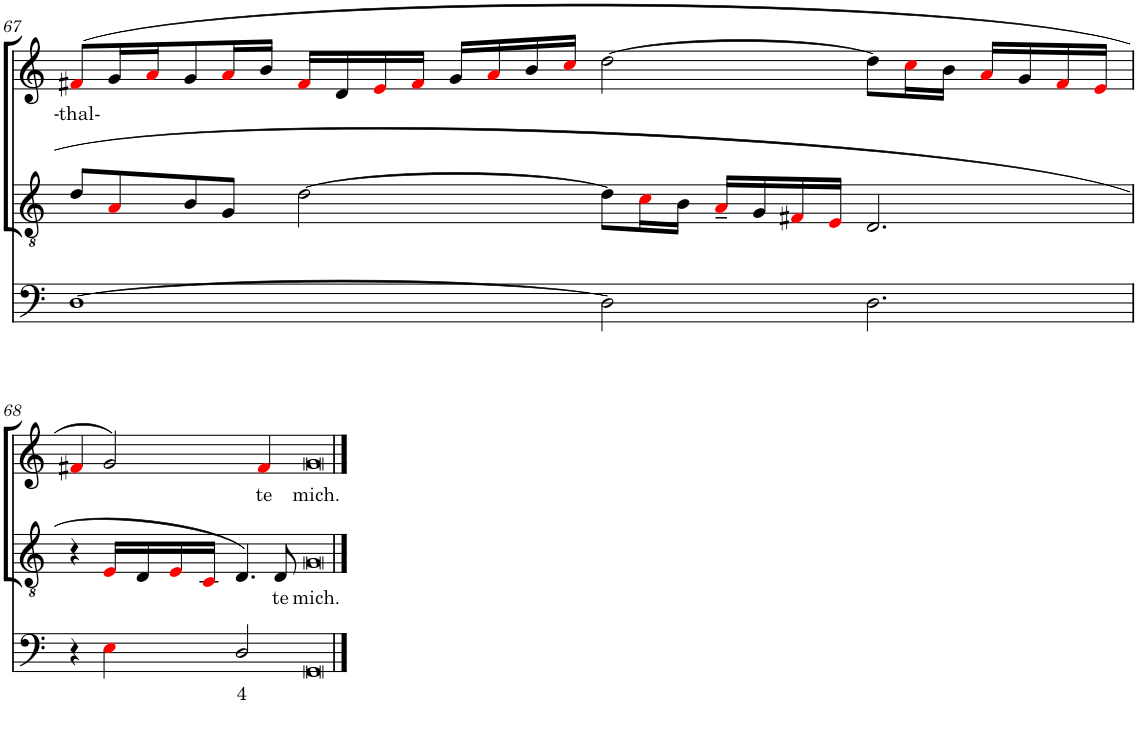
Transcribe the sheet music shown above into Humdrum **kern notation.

**kern	**text	**kern	**text	**kern	**text
*part3	*part3	*part2	*part2	*part1	*part1
*staff3	*staff3	*staff2	*staff2	*staff1	*staff1
*I"Continuo	*	*I"Tenor	*	*I"Soprano	*
!!LO:PB:g=z
*clefF4	*	*clefGv2	*	*clefG2	*
*k[]	*	*k[]	*	*k[]	*
*M4/2	*	*M4/2	*	*M4/2	*
=67	=67	=67	=67	=67	=67
!	!	!	!	!	!LO:LY:b
[1D	.	8d/L	.	(8f#Xi/L	thal-
.	.	8Ai/	.	16g/L	.
.	.	.	.	16ai/J	.
.	.	8B/	.	8g/	.
.	.	8G/J	.	16ai/L	.
.	.	.	.	16b/JJ	.
.	.	[2d\	.	16f#i/LL	.
.	.	.	.	16d/	.
.	.	.	.	16ei/	.
.	.	.	.	16f#i/JJ	.
.	.	.	.	16g/LL	.
.	.	.	.	16ai/	.
.	.	.	.	16b/	.
.	.	.	.	16cci/JJ	.
2D\]	.	8d\L]	.	[2dd\	.
.	.	16ci\L	.	.	.
.	.	16B\JJ	.	.	.
.	.	16A~i/LL	.	.	.
.	.	16G/	.	.	.
.	.	16F#Xi/	.	.	.
.	.	16Ei/JJ	.	.	.
[2D\	.	[2D/	.	8dd\L]	.
.	.	.	.	16cci\L	.
.	.	.	.	16b\JJ	.
.	.	.	.	16ai/LL	.
.	.	.	.	16g/	.
.	.	.	.	16f#i/	.
.	.	.	.	16ei/JJ	.
!!LO:LB:g=z
=68	=68	=68	=68	=68	=68
4r	.	4r	.	4f#Xi/	.
4D\]	.	4D/]	.	2g/)	.
4Ei\	.	16Ei/LL	.	.	.
.	.	16D/	.	.	.
.	.	16Ei/	.	.	.
.	.	16Ci/JJ	.	.	.
!	!LO:LY:b	!	!	!	!LO:LY:b
2D/	4	4.D/	.	4f#i/	te
!	!	!	!	!	!LO:LY:b
.	.	.	.	[1g	mich.
!	!	!	!LO:LY:b	!	!
.	.	8D/	te	.	.
!	!	!	!LO:LY:b	!	!
[1GG	.	[1G	mich.	.	.
.	.	.	.	4ryy	.
==69	==69	==69	==69	==69	==69
1GG]	.	1G]	.	1g]	.
=	=	=	=	=	=
*-	*-	*-	*-	*-	*-
